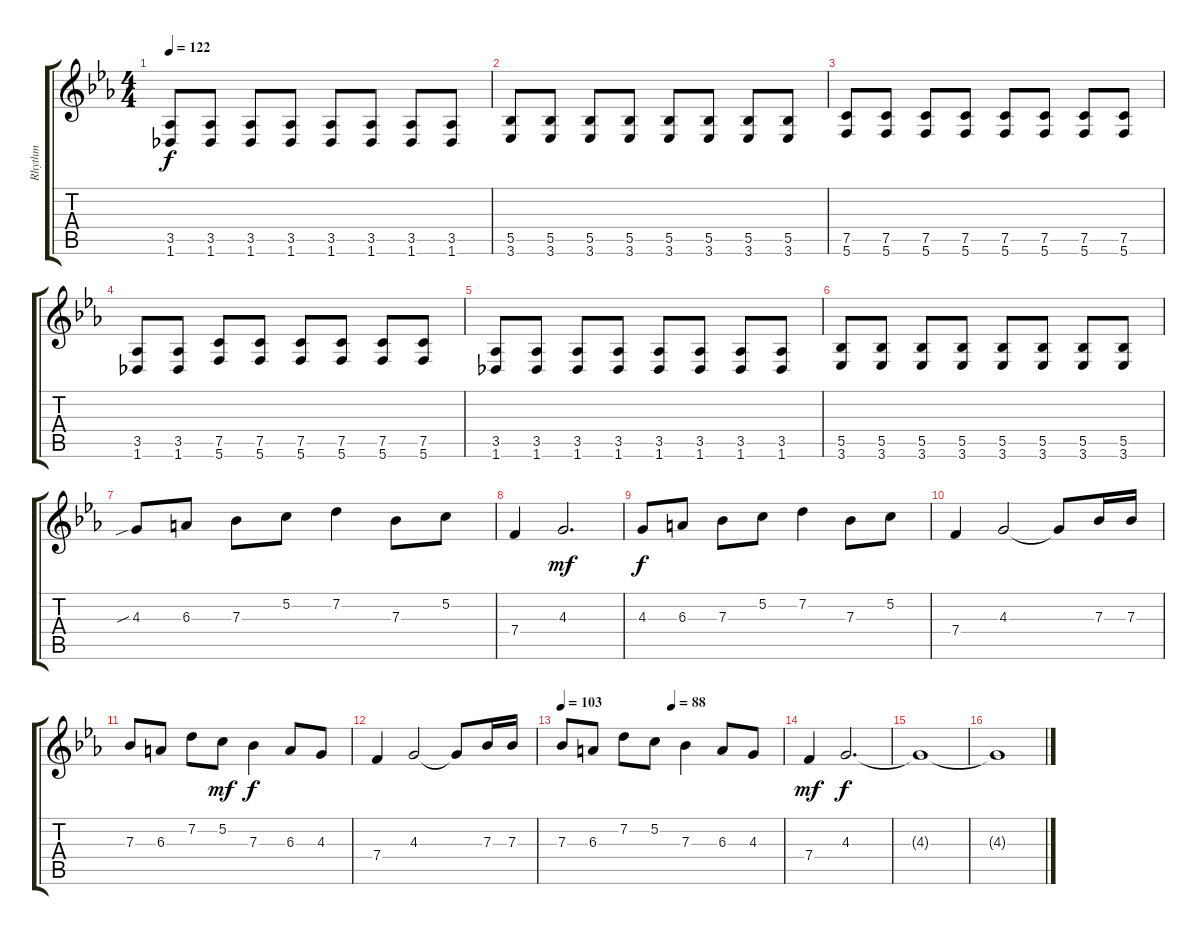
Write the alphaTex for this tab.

\track ("Rhythm" "Rhythm") {instrument distortionguitar}
\staff {score tabs}
\tuning (C4 G3 Eb3 Bb2 F2 C2) {hide}
\ts (4 4)
\tempo 122
\clef g2
\ks eb
(3.5 1.6).8{dy f} (3.5 1.6).8 (3.5 1.6).8 (3.5 1.6).8 (3.5 1.6).8 (3.5 1.6).8 (3.5 1.6).8 (3.5 1.6).8 |
(5.5 3.6).8 (5.5 3.6).8 (5.5 3.6).8 (5.5 3.6).8 (5.5 3.6).8 (5.5 3.6).8 (5.5 3.6).8 (5.5 3.6).8 |
(7.5 5.6).8{volume 14} (7.5 5.6).8 (7.5 5.6).8 (7.5 5.6).8 (7.5 5.6).8 (7.5 5.6).8 (7.5 5.6).8 (7.5 5.6).8 |
(3.5 1.6).8 (3.5 1.6).8 (7.5 5.6).8 (7.5 5.6).8 (7.5 5.6).8 (7.5 5.6).8 (7.5 5.6).8 (7.5 5.6).8 |
(3.5 1.6).8 (3.5 1.6).8 (3.5 1.6).8 (3.5 1.6).8 (3.5 1.6).8 (3.5 1.6).8 (3.5 1.6).8 (3.5 1.6).8 |
(5.5 3.6).8 (5.5 3.6).8 (5.5 3.6).8 (5.5 3.6).8 (5.5 3.6).8 (5.5 3.6).8 (5.5 3.6).8 (5.5 3.6).8 |
4.3{sib}.8{volume 13} 6.3.8 7.3.8 5.2.8 7.2.4 7.3.8 5.2.8 |
7.4.4 4.3.2{d dy mf} |
4.3.8{dy f} 6.3.8 7.3.8 5.2.8 7.2.4 7.3.8 5.2.8 |
7.4.4 4.3.2 4.3{t}.8 7.3.16 7.3.16 |
7.3.8 6.3.8 7.2.8 5.2.8{dy mf} 7.3.4{dy f} 6.3.8 4.3.8 |
7.4.4 4.3.2 4.3{t}.8 7.3.16 7.3.16 |
\tempo 103
\tempo (88 0.5)
7.3.8 6.3.8 7.2.8 5.2.8 7.3.4 6.3.8 4.3.8 |
7.4.4{dy mf} 4.3.2{d dy f} |
4.3{t}.1 |
4.3{t}.1{volume 13}
